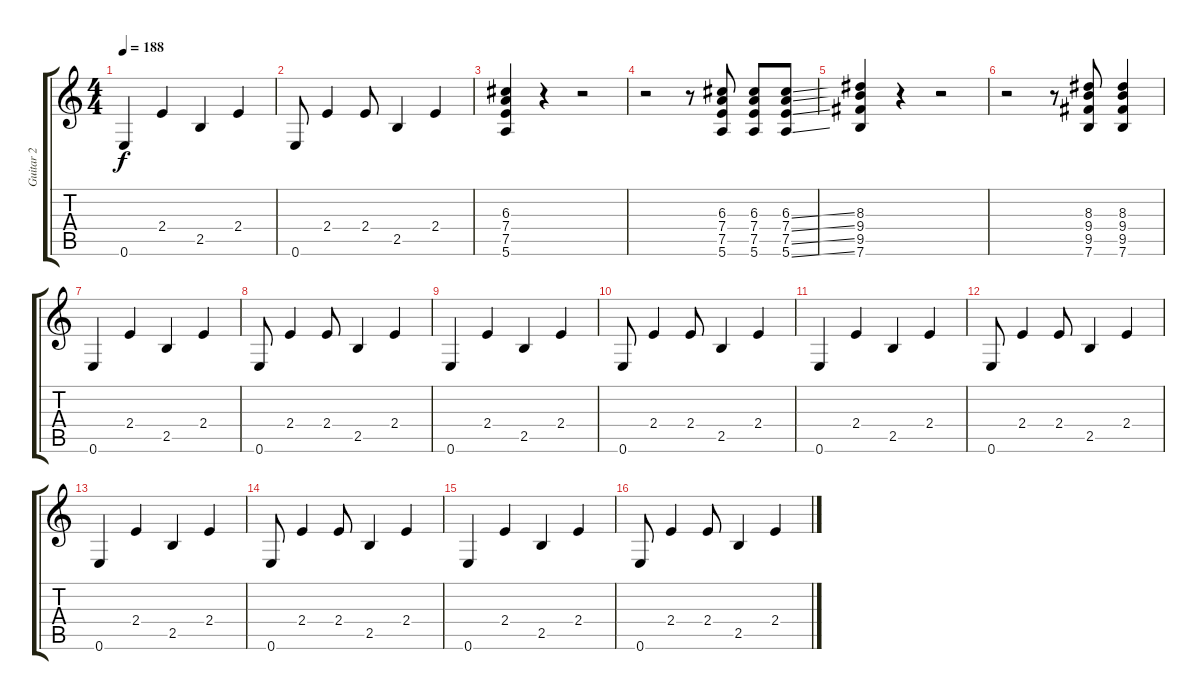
\track ("Guitar 2" "Guitar 2") {instrument electricguitarclean}
\staff {score tabs}
\tuning (E4 B3 G3 D3 A2 E2) {hide}
\ts (4 4)
\tempo 188
\clef g2
\ks c
0.6.4{dy f} 2.4.4 2.5.4 2.4.4 |
0.6.8 2.4.4 2.4.8 2.5.4 2.4.4 |
(6.3 7.4 7.5 5.6).4 r.4 r.2 |
r.2 r.8 (6.3 7.4 7.5 5.6).8 (6.3 7.4 7.5 5.6).8 (6.3{ss} 7.4{ss} 7.5{ss} 5.6{ss}).8 |
(8.3 9.4 9.5 7.6).4 r.4 r.2 |
r.2 r.8 (8.3 9.4 9.5 7.6).8 (8.3 9.4 9.5 7.6).4 |
0.6.4 2.4.4 2.5.4 2.4.4 |
0.6.8 2.4.4 2.4.8 2.5.4 2.4.4 |
0.6.4 2.4.4 2.5.4 2.4.4 |
0.6.8 2.4.4 2.4.8 2.5.4 2.4.4 |
0.6.4 2.4.4 2.5.4 2.4.4 |
0.6.8 2.4.4 2.4.8 2.5.4 2.4.4 |
0.6.4 2.4.4 2.5.4 2.4.4 |
0.6.8 2.4.4 2.4.8 2.5.4 2.4.4 |
0.6.4 2.4.4 2.5.4 2.4.4 |
0.6.8 2.4.4 2.4.8 2.5.4 2.4.4
